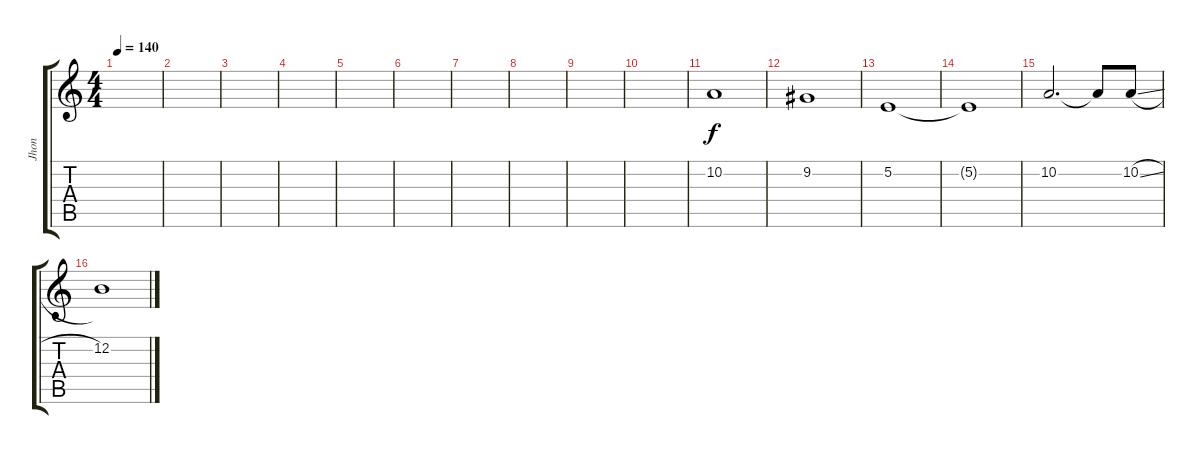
\track ("Jhon" "Jhon") {instrument flute}
\staff {score tabs}
\tuning (E4 B3 G3 D3 A2 E2) {hide}
\ts (4 4)
\tempo 140
\clef g2
\ks c
|
|
|
|
|
|
|
|
|
|
10.2.1 |
9.2.1 |
5.2.1 |
5.2{t}.1 |
10.2.2{d} 10.2{t}.8 10.2{sl}.8 |
12.2{sl}.1
